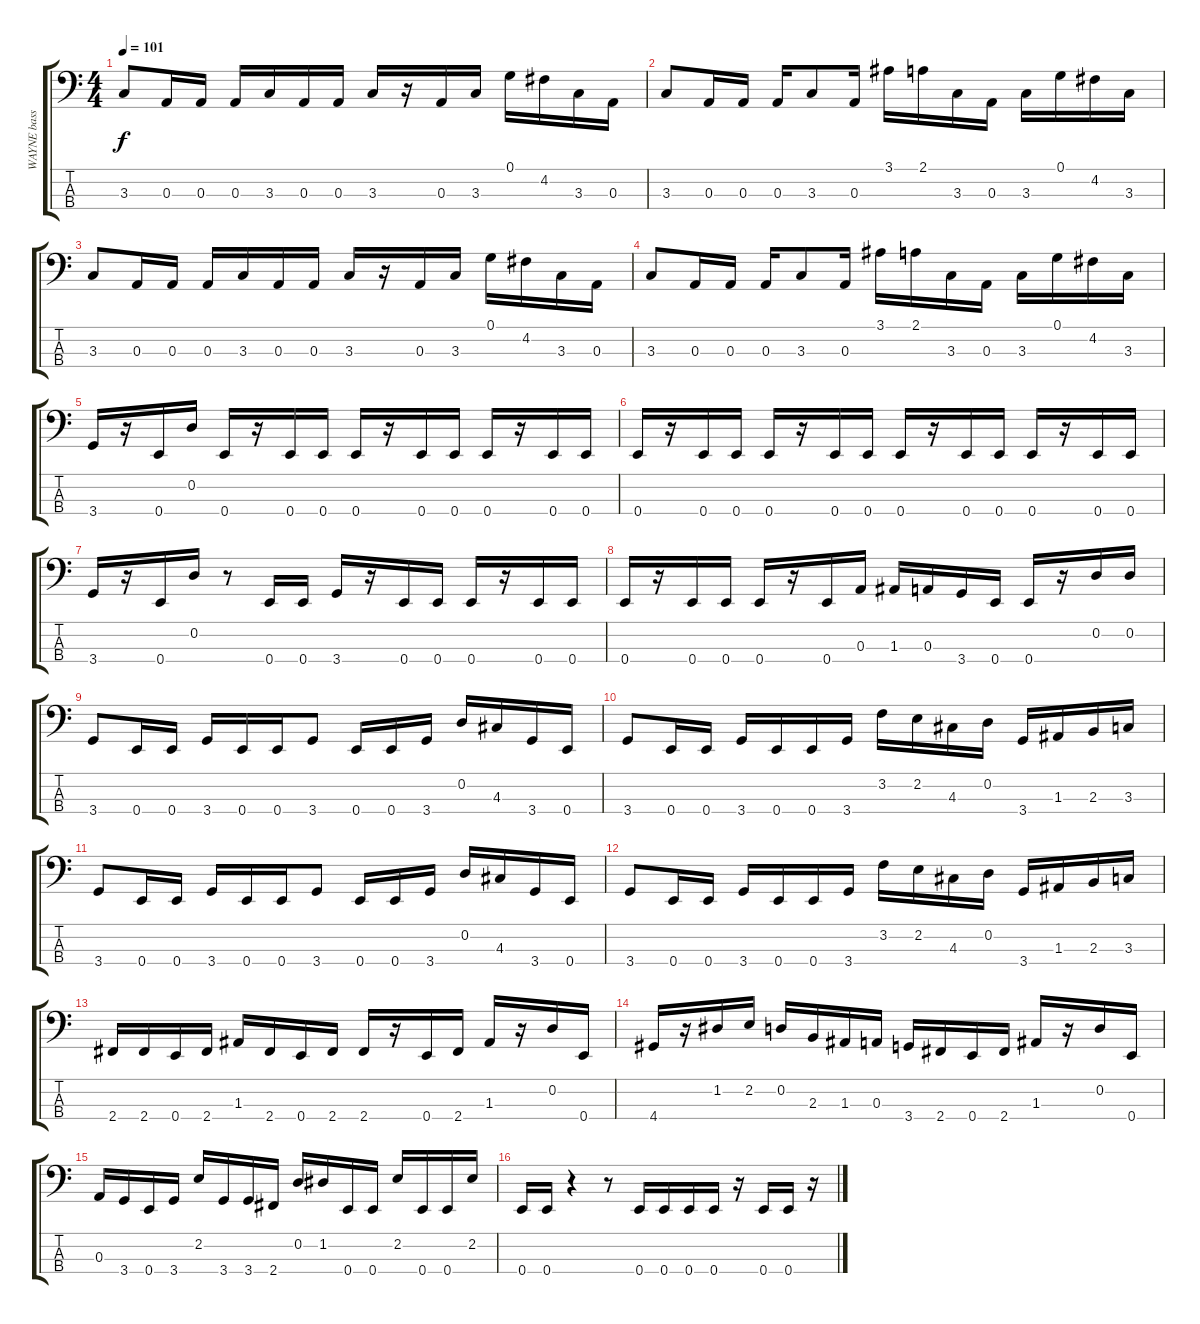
\track ("WAYNE bass" "WAYNE bass") {instrument electricbasspick}
\staff {score tabs}
\tuning (G2 D2 A1 E1) {hide}
\ts (4 4)
\tempo 101
\clef f4
\ks c
3.3.8{dy f} 0.3.16 0.3.16 0.3.16 3.3.16 0.3.16 0.3.16 3.3.16 r.16 0.3.16 3.3.16 0.1.16 4.2.16 3.3.16 0.3.16 |
3.3.8 0.3.16 0.3.16 0.3.16 3.3.8 0.3.16 3.1.16 2.1.16 3.3.16 0.3.16 3.3.16 0.1.16 4.2.16 3.3.16 |
3.3.8 0.3.16 0.3.16 0.3.16 3.3.16 0.3.16 0.3.16 3.3.16 r.16 0.3.16 3.3.16 0.1.16 4.2.16 3.3.16 0.3.16 |
3.3.8 0.3.16 0.3.16 0.3.16 3.3.8 0.3.16 3.1.16 2.1.16 3.3.16 0.3.16 3.3.16 0.1.16 4.2.16 3.3.16 |
3.4.16 r.16 0.4.16 0.2.16 0.4.16 r.16 0.4.16 0.4.16 0.4.16 r.16 0.4.16 0.4.16 0.4.16 r.16 0.4.16 0.4.16 |
0.4.16 r.16 0.4.16 0.4.16 0.4.16 r.16 0.4.16 0.4.16 0.4.16 r.16 0.4.16 0.4.16 0.4.16 r.16 0.4.16 0.4.16 |
3.4.16 r.16 0.4.16 0.2.16 r.8 0.4.16 0.4.16 3.4.16 r.16 0.4.16 0.4.16 0.4.16 r.16 0.4.16 0.4.16 |
0.4.16 r.16 0.4.16 0.4.16 0.4.16 r.16 0.4.16 0.3.16 1.3.16 0.3.16 3.4.16 0.4.16 0.4.16 r.16 0.2.16 0.2.16 |
3.4.8 0.4.16 0.4.16 3.4.16 0.4.16 0.4.16 3.4.8 0.4.16 0.4.16 3.4.16 0.2.16 4.3.16 3.4.16 0.4.16 |
3.4.8 0.4.16 0.4.16 3.4.16 0.4.16 0.4.16 3.4.16 3.2.16 2.2.16 4.3.16 0.2.16 3.4.16 1.3.16 2.3.16 3.3.16 |
3.4.8 0.4.16 0.4.16 3.4.16 0.4.16 0.4.16 3.4.8 0.4.16 0.4.16 3.4.16 0.2.16 4.3.16 3.4.16 0.4.16 |
3.4.8 0.4.16 0.4.16 3.4.16 0.4.16 0.4.16 3.4.16 3.2.16 2.2.16 4.3.16 0.2.16 3.4.16 1.3.16 2.3.16 3.3.16 |
2.4.16 2.4.16 0.4.16 2.4.16 1.3.16 2.4.16 0.4.16 2.4.16 2.4.16 r.16 0.4.16 2.4.16 1.3.16 r.16 0.2.16 0.4.16 |
4.4.16 r.16 1.2.16 2.2.16 0.2.16 2.3.16 1.3.16 0.3.16 3.4.16 2.4.16 0.4.16 2.4.16 1.3.16 r.16 0.2.16 0.4.16 |
0.3.16 3.4.16 0.4.16 3.4.16 2.2.16 3.4.16 3.4.16 2.4.16 0.2.16 1.2.16 0.4.16 0.4.16 2.2.16 0.4.16 0.4.16 2.2.16 |
0.4.16 0.4.16 r.4 r.8 0.4.16 0.4.16 0.4.16 0.4.16 r.16 0.4.16 0.4.16 r.16
